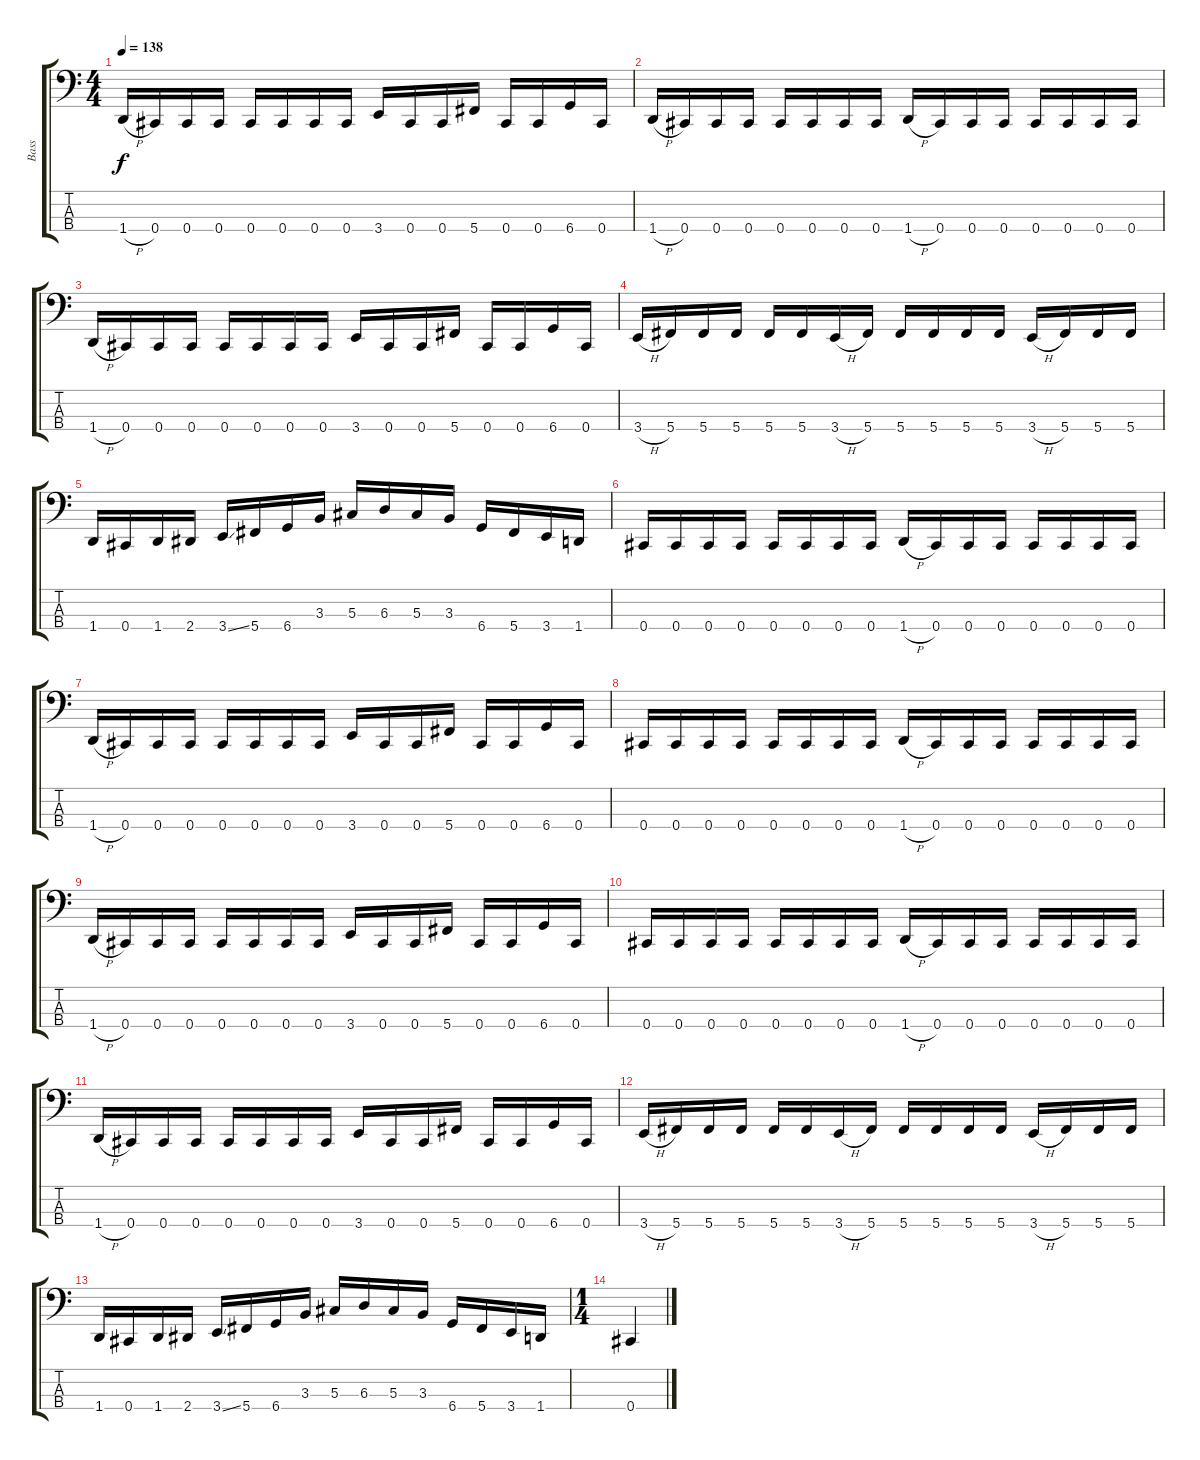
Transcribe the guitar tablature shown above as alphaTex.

\track ("Bass" "Bass") {instrument electricbasspick}
\staff {score tabs}
\tuning (Gb2 Db2 Ab1 Db1) {hide}
\ts (4 4)
\tempo 138
\clef f4
\ks c
1.4{h}.16{dy f} 0.4.16 0.4.16 0.4.16 0.4.16 0.4.16 0.4.16 0.4.16 3.4.16 0.4.16 0.4.16 5.4.16 0.4.16 0.4.16 6.4.16 0.4.16 |
1.4{h}.16 0.4.16 0.4.16 0.4.16 0.4.16 0.4.16 0.4.16 0.4.16 1.4{h}.16 0.4.16 0.4.16 0.4.16 0.4.16 0.4.16 0.4.16 0.4.16 |
1.4{h}.16 0.4.16 0.4.16 0.4.16 0.4.16 0.4.16 0.4.16 0.4.16 3.4.16 0.4.16 0.4.16 5.4.16 0.4.16 0.4.16 6.4.16 0.4.16 |
3.4{h}.16 5.4.16 5.4.16 5.4.16 5.4.16 5.4.16 3.4{h}.16 5.4.16 5.4.16 5.4.16 5.4.16 5.4.16 3.4{h}.16 5.4.16 5.4.16 5.4.16 |
1.4.16 0.4.16 1.4.16 2.4.16 3.4{ss}.16 5.4.16 6.4.16 3.3.16 5.3.16 6.3.16 5.3.16 3.3.16 6.4.16 5.4.16 3.4.16 1.4.16 |
0.4.16 0.4.16 0.4.16 0.4.16 0.4.16 0.4.16 0.4.16 0.4.16 1.4{h}.16 0.4.16 0.4.16 0.4.16 0.4.16 0.4.16 0.4.16 0.4.16 |
1.4{h}.16 0.4.16 0.4.16 0.4.16 0.4.16 0.4.16 0.4.16 0.4.16 3.4.16 0.4.16 0.4.16 5.4.16 0.4.16 0.4.16 6.4.16 0.4.16 |
0.4.16 0.4.16 0.4.16 0.4.16 0.4.16 0.4.16 0.4.16 0.4.16 1.4{h}.16 0.4.16 0.4.16 0.4.16 0.4.16 0.4.16 0.4.16 0.4.16 |
1.4{h}.16 0.4.16 0.4.16 0.4.16 0.4.16 0.4.16 0.4.16 0.4.16 3.4.16 0.4.16 0.4.16 5.4.16 0.4.16 0.4.16 6.4.16 0.4.16 |
0.4.16 0.4.16 0.4.16 0.4.16 0.4.16 0.4.16 0.4.16 0.4.16 1.4{h}.16 0.4.16 0.4.16 0.4.16 0.4.16 0.4.16 0.4.16 0.4.16 |
1.4{h}.16 0.4.16 0.4.16 0.4.16 0.4.16 0.4.16 0.4.16 0.4.16 3.4.16 0.4.16 0.4.16 5.4.16 0.4.16 0.4.16 6.4.16 0.4.16 |
3.4{h}.16 5.4.16 5.4.16 5.4.16 5.4.16 5.4.16 3.4{h}.16 5.4.16 5.4.16 5.4.16 5.4.16 5.4.16 3.4{h}.16 5.4.16 5.4.16 5.4.16 |
1.4.16 0.4.16 1.4.16 2.4.16 3.4{ss}.16 5.4.16 6.4.16 3.3.16 5.3.16 6.3.16 5.3.16 3.3.16 6.4.16 5.4.16 3.4.16 1.4.16 |
\ts (1 4)
0.4.4
